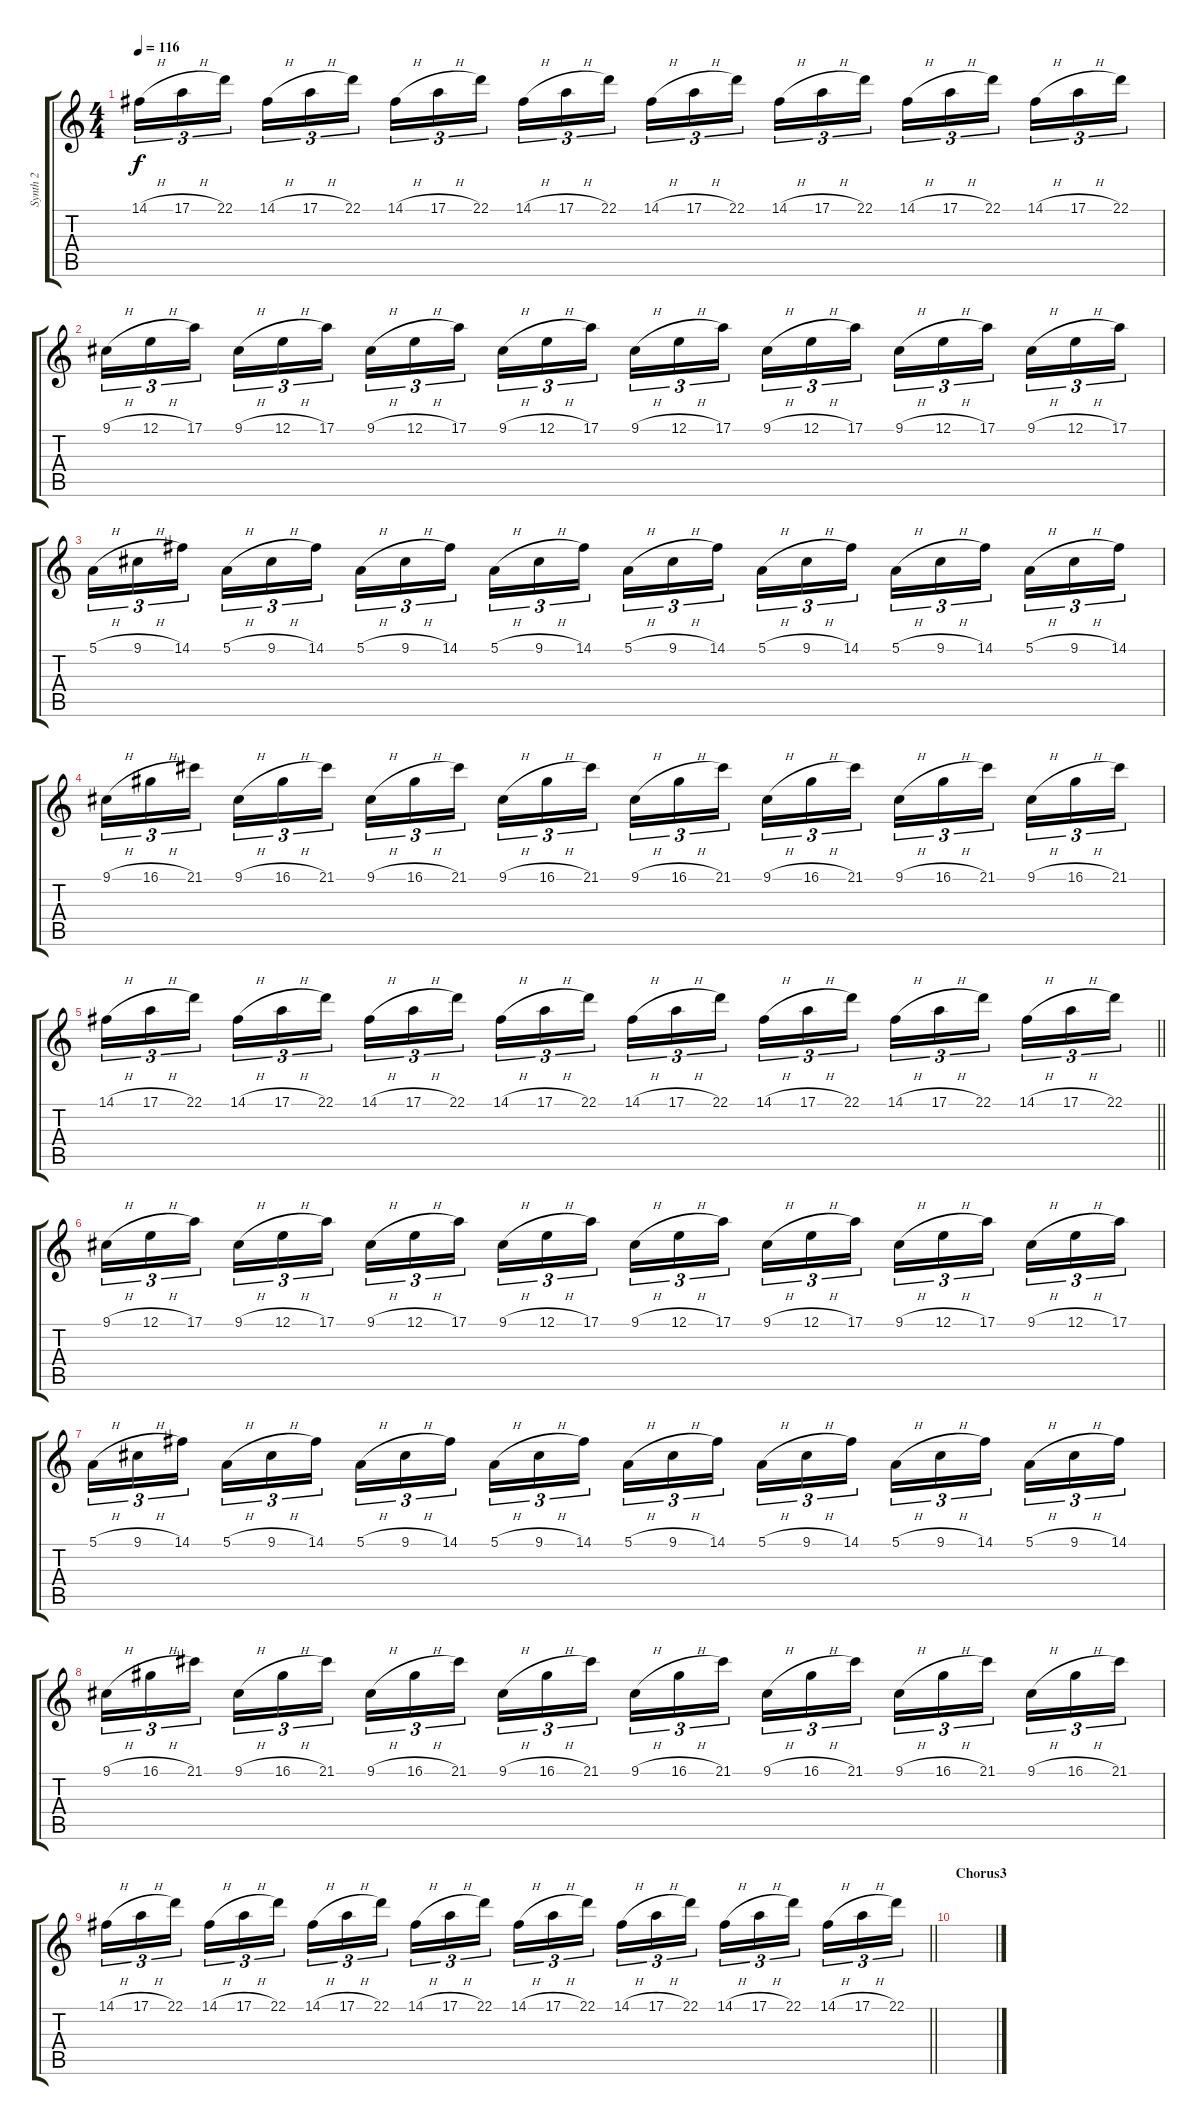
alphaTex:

\track ("Synth 2" "Synth 2") {instrument lead1square}
\staff {score tabs}
\tuning (E4 B3 G3 D3 A2 E2) {hide}
\ts (4 4)
\tempo 116
\clef g2
\ks c
14.1{h}.16{tu (3 2) dy f} 17.1{h}.16{tu (3 2)} 22.1.16{tu (3 2) beam splitsecondary} 14.1{h}.16{tu (3 2)} 17.1{h}.16{tu (3 2)} 22.1.16{tu (3 2)} 14.1{h}.16{tu (3 2)} 17.1{h}.16{tu (3 2)} 22.1.16{tu (3 2) beam splitsecondary} 14.1{h}.16{tu (3 2)} 17.1{h}.16{tu (3 2)} 22.1.16{tu (3 2)} 14.1{h}.16{tu (3 2)} 17.1{h}.16{tu (3 2)} 22.1.16{tu (3 2) beam splitsecondary} 14.1{h}.16{tu (3 2)} 17.1{h}.16{tu (3 2)} 22.1.16{tu (3 2)} 14.1{h}.16{tu (3 2)} 17.1{h}.16{tu (3 2)} 22.1.16{tu (3 2) beam splitsecondary} 14.1{h}.16{tu (3 2)} 17.1{h}.16{tu (3 2)} 22.1.16{tu (3 2)} |
9.1{h}.16{tu (3 2)} 12.1{h}.16{tu (3 2)} 17.1.16{tu (3 2) beam splitsecondary} 9.1{h}.16{tu (3 2)} 12.1{h}.16{tu (3 2)} 17.1.16{tu (3 2)} 9.1{h}.16{tu (3 2)} 12.1{h}.16{tu (3 2)} 17.1.16{tu (3 2) beam splitsecondary} 9.1{h}.16{tu (3 2)} 12.1{h}.16{tu (3 2)} 17.1.16{tu (3 2)} 9.1{h}.16{tu (3 2)} 12.1{h}.16{tu (3 2)} 17.1.16{tu (3 2) beam splitsecondary} 9.1{h}.16{tu (3 2)} 12.1{h}.16{tu (3 2)} 17.1.16{tu (3 2)} 9.1{h}.16{tu (3 2)} 12.1{h}.16{tu (3 2)} 17.1.16{tu (3 2) beam splitsecondary} 9.1{h}.16{tu (3 2)} 12.1{h}.16{tu (3 2)} 17.1.16{tu (3 2)} |
5.1{h}.16{tu (3 2)} 9.1{h}.16{tu (3 2)} 14.1.16{tu (3 2) beam splitsecondary} 5.1{h}.16{tu (3 2)} 9.1{h}.16{tu (3 2)} 14.1.16{tu (3 2)} 5.1{h}.16{tu (3 2)} 9.1{h}.16{tu (3 2)} 14.1.16{tu (3 2) beam splitsecondary} 5.1{h}.16{tu (3 2)} 9.1{h}.16{tu (3 2)} 14.1.16{tu (3 2)} 5.1{h}.16{tu (3 2)} 9.1{h}.16{tu (3 2)} 14.1.16{tu (3 2) beam splitsecondary} 5.1{h}.16{tu (3 2)} 9.1{h}.16{tu (3 2)} 14.1.16{tu (3 2)} 5.1{h}.16{tu (3 2)} 9.1{h}.16{tu (3 2)} 14.1.16{tu (3 2) beam splitsecondary} 5.1{h}.16{tu (3 2)} 9.1{h}.16{tu (3 2)} 14.1.16{tu (3 2)} |
9.1{h}.16{tu (3 2)} 16.1{h}.16{tu (3 2)} 21.1.16{tu (3 2) beam splitsecondary} 9.1{h}.16{tu (3 2)} 16.1{h}.16{tu (3 2)} 21.1.16{tu (3 2)} 9.1{h}.16{tu (3 2)} 16.1{h}.16{tu (3 2)} 21.1.16{tu (3 2) beam splitsecondary} 9.1{h}.16{tu (3 2)} 16.1{h}.16{tu (3 2)} 21.1.16{tu (3 2)} 9.1{h}.16{tu (3 2)} 16.1{h}.16{tu (3 2)} 21.1.16{tu (3 2) beam splitsecondary} 9.1{h}.16{tu (3 2)} 16.1{h}.16{tu (3 2)} 21.1.16{tu (3 2)} 9.1{h}.16{tu (3 2)} 16.1{h}.16{tu (3 2)} 21.1.16{tu (3 2) beam splitsecondary} 9.1{h}.16{tu (3 2)} 16.1{h}.16{tu (3 2)} 21.1.16{tu (3 2)} |
\barLineRight lightlight
14.1{h}.16{tu (3 2)} 17.1{h}.16{tu (3 2)} 22.1.16{tu (3 2) beam splitsecondary} 14.1{h}.16{tu (3 2)} 17.1{h}.16{tu (3 2)} 22.1.16{tu (3 2)} 14.1{h}.16{tu (3 2)} 17.1{h}.16{tu (3 2)} 22.1.16{tu (3 2) beam splitsecondary} 14.1{h}.16{tu (3 2)} 17.1{h}.16{tu (3 2)} 22.1.16{tu (3 2)} 14.1{h}.16{tu (3 2)} 17.1{h}.16{tu (3 2)} 22.1.16{tu (3 2) beam splitsecondary} 14.1{h}.16{tu (3 2)} 17.1{h}.16{tu (3 2)} 22.1.16{tu (3 2)} 14.1{h}.16{tu (3 2)} 17.1{h}.16{tu (3 2)} 22.1.16{tu (3 2) beam splitsecondary} 14.1{h}.16{tu (3 2)} 17.1{h}.16{tu (3 2)} 22.1.16{tu (3 2)} |
9.1{h}.16{tu (3 2)} 12.1{h}.16{tu (3 2)} 17.1.16{tu (3 2) beam splitsecondary} 9.1{h}.16{tu (3 2)} 12.1{h}.16{tu (3 2)} 17.1.16{tu (3 2)} 9.1{h}.16{tu (3 2)} 12.1{h}.16{tu (3 2)} 17.1.16{tu (3 2) beam splitsecondary} 9.1{h}.16{tu (3 2)} 12.1{h}.16{tu (3 2)} 17.1.16{tu (3 2)} 9.1{h}.16{tu (3 2)} 12.1{h}.16{tu (3 2)} 17.1.16{tu (3 2) beam splitsecondary} 9.1{h}.16{tu (3 2)} 12.1{h}.16{tu (3 2)} 17.1.16{tu (3 2)} 9.1{h}.16{tu (3 2)} 12.1{h}.16{tu (3 2)} 17.1.16{tu (3 2) beam splitsecondary} 9.1{h}.16{tu (3 2)} 12.1{h}.16{tu (3 2)} 17.1.16{tu (3 2)} |
5.1{h}.16{tu (3 2)} 9.1{h}.16{tu (3 2)} 14.1.16{tu (3 2) beam splitsecondary} 5.1{h}.16{tu (3 2)} 9.1{h}.16{tu (3 2)} 14.1.16{tu (3 2)} 5.1{h}.16{tu (3 2)} 9.1{h}.16{tu (3 2)} 14.1.16{tu (3 2) beam splitsecondary} 5.1{h}.16{tu (3 2)} 9.1{h}.16{tu (3 2)} 14.1.16{tu (3 2)} 5.1{h}.16{tu (3 2)} 9.1{h}.16{tu (3 2)} 14.1.16{tu (3 2) beam splitsecondary} 5.1{h}.16{tu (3 2)} 9.1{h}.16{tu (3 2)} 14.1.16{tu (3 2)} 5.1{h}.16{tu (3 2)} 9.1{h}.16{tu (3 2)} 14.1.16{tu (3 2) beam splitsecondary} 5.1{h}.16{tu (3 2)} 9.1{h}.16{tu (3 2)} 14.1.16{tu (3 2)} |
9.1{h}.16{tu (3 2)} 16.1{h}.16{tu (3 2)} 21.1.16{tu (3 2) beam splitsecondary} 9.1{h}.16{tu (3 2)} 16.1{h}.16{tu (3 2)} 21.1.16{tu (3 2)} 9.1{h}.16{tu (3 2)} 16.1{h}.16{tu (3 2)} 21.1.16{tu (3 2) beam splitsecondary} 9.1{h}.16{tu (3 2)} 16.1{h}.16{tu (3 2)} 21.1.16{tu (3 2)} 9.1{h}.16{tu (3 2)} 16.1{h}.16{tu (3 2)} 21.1.16{tu (3 2) beam splitsecondary} 9.1{h}.16{tu (3 2)} 16.1{h}.16{tu (3 2)} 21.1.16{tu (3 2)} 9.1{h}.16{tu (3 2)} 16.1{h}.16{tu (3 2)} 21.1.16{tu (3 2) beam splitsecondary} 9.1{h}.16{tu (3 2)} 16.1{h}.16{tu (3 2)} 21.1.16{tu (3 2)} |
\barLineRight lightlight
14.1{h}.16{tu (3 2)} 17.1{h}.16{tu (3 2)} 22.1.16{tu (3 2) beam splitsecondary} 14.1{h}.16{tu (3 2)} 17.1{h}.16{tu (3 2)} 22.1.16{tu (3 2)} 14.1{h}.16{tu (3 2)} 17.1{h}.16{tu (3 2)} 22.1.16{tu (3 2) beam splitsecondary} 14.1{h}.16{tu (3 2)} 17.1{h}.16{tu (3 2)} 22.1.16{tu (3 2)} 14.1{h}.16{tu (3 2)} 17.1{h}.16{tu (3 2)} 22.1.16{tu (3 2) beam splitsecondary} 14.1{h}.16{tu (3 2)} 17.1{h}.16{tu (3 2)} 22.1.16{tu (3 2)} 14.1{h}.16{tu (3 2)} 17.1{h}.16{tu (3 2)} 22.1.16{tu (3 2) beam splitsecondary} 14.1{h}.16{tu (3 2)} 17.1{h}.16{tu (3 2)} 22.1.16{tu (3 2)} |
\section ("" "Chorus3")
